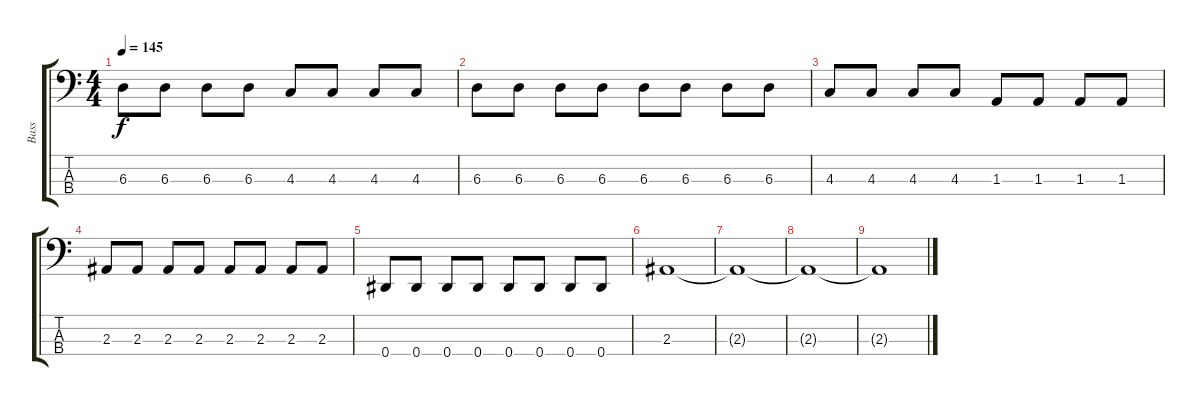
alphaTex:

\track ("Bass" "Bass") {instrument electricbasspick}
\staff {score tabs}
\tuning (Gb2 Db2 Ab1 Eb1) {hide}
\ts (4 4)
\tempo 145
\clef f4
\ks c
6.3.8{dy f} 6.3.8 6.3.8 6.3.8 4.3.8 4.3.8 4.3.8 4.3.8 |
6.3.8 6.3.8 6.3.8 6.3.8 6.3.8 6.3.8 6.3.8 6.3.8 |
4.3.8 4.3.8 4.3.8 4.3.8 1.3.8 1.3.8 1.3.8 1.3.8 |
2.3.8 2.3.8 2.3.8 2.3.8 2.3.8 2.3.8 2.3.8 2.3.8 |
0.4.8 0.4.8 0.4.8 0.4.8 0.4.8 0.4.8 0.4.8 0.4.8 |
2.3.1 |
2.3{t}.1 |
2.3{t}.1 |
2.3{t}.1
